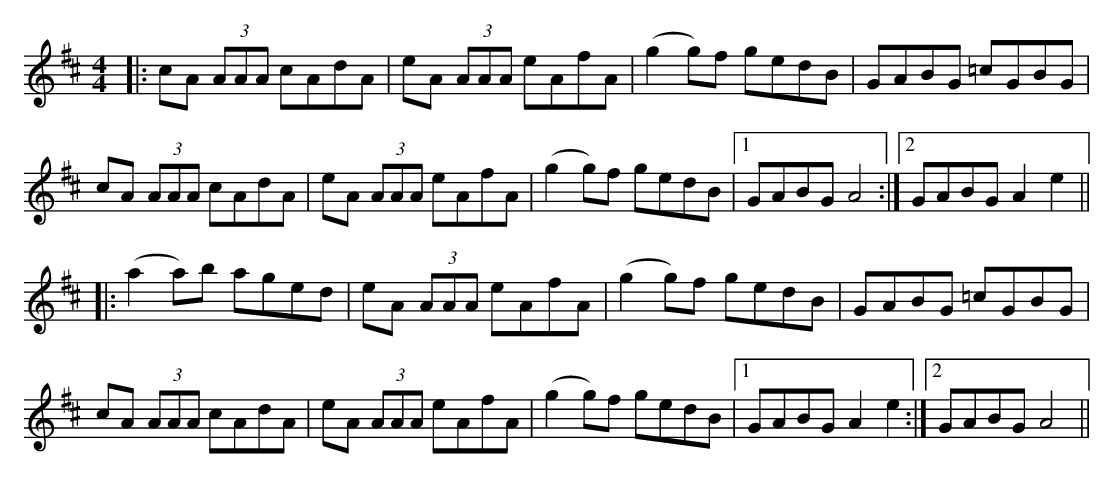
X:1
M:4/4
K:Amix
|:cA (3AAA cAdA|eA (3AAA eAfA|(g2 g)f gedB|GABG =cGBG|
cA (3AAA cAdA|eA (3AAA eAfA|(g2 g)f gedB|1 GABG A4:|2 GABG A2 e2||
|:(a2 a)b aged|eA (3AAA eAfA|(g2 g)f gedB|GABG =cGBG|
cA (3AAA cAdA|eA (3AAA eAfA|(g2 g)f gedB|1 GABG A2 e2:|2 GABG A4||
